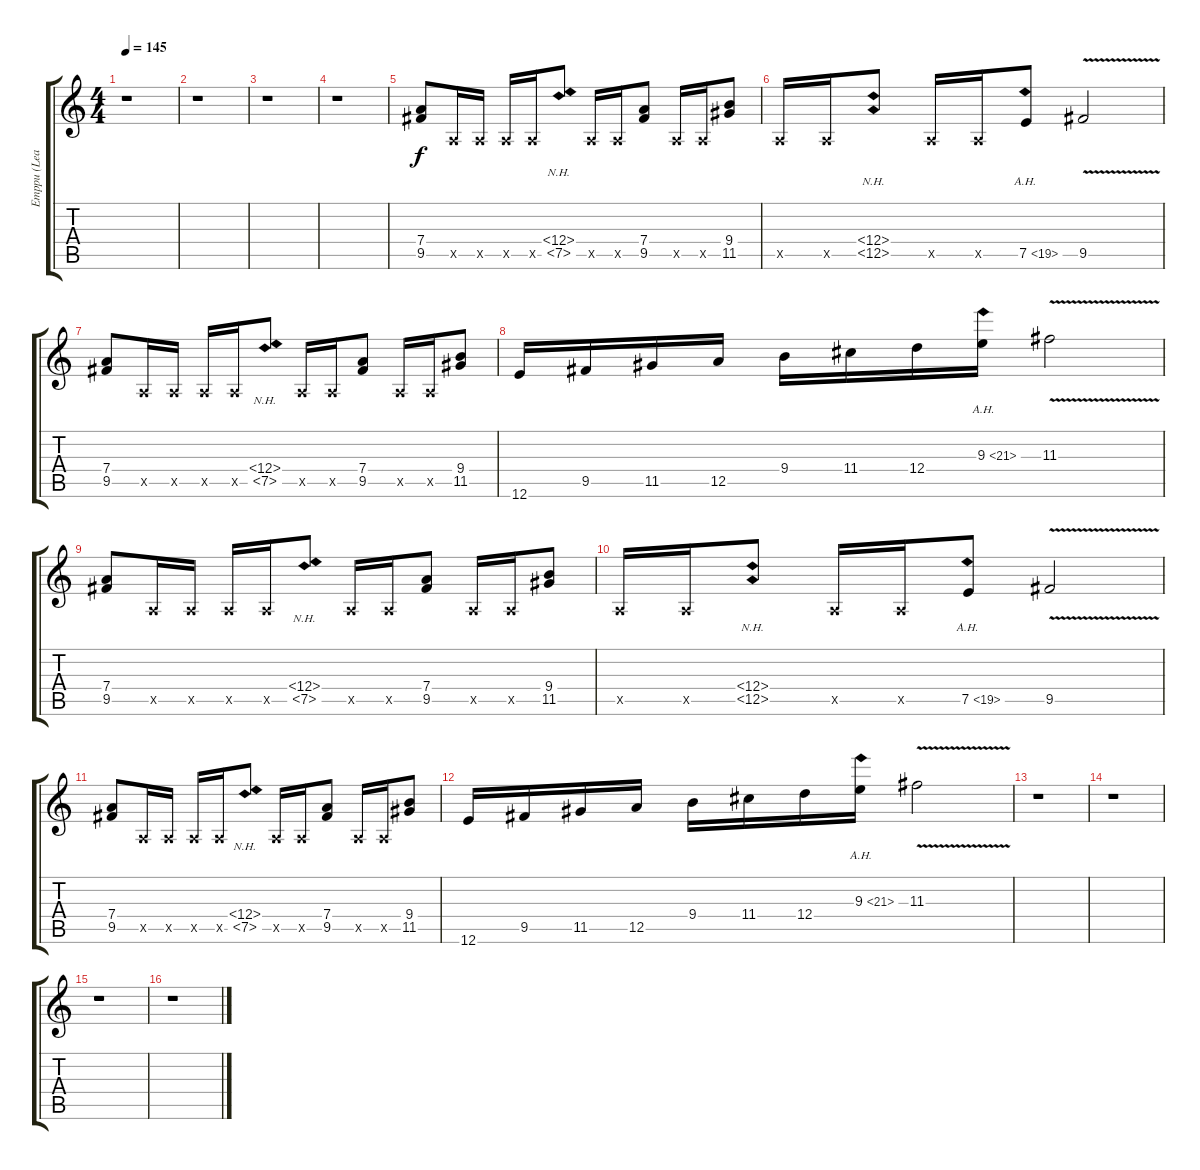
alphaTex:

\track ("Emppu (Lead Guitar)" "Emppu (Lea") {instrument distortionguitar}
\staff {score tabs}
\tuning (E4 B3 G3 D3 A2 E2) {hide}
\ts (4 4)
\tempo 145
\clef g2
\ks c
r.1{dy f} |
r.1 |
r.1 |
r.1 |
(7.4 9.5).8 0.5{x}.16 0.5{x}.16 0.5{x}.16 0.5{x}.16 (6.4{nh} 7.5{nh}).8 0.5{x}.16 0.5{x}.16 (7.4 9.5).8 0.5{x}.16 0.5{x}.16 (9.4 11.5).8 |
0.5{x}.16 0.5{x}.16 (11.4{nh} 12.5{nh}).8 0.5{x}.16 0.5{x}.16 7.5{ah 12}.8 9.5{v}.2 |
(7.4 9.5).8 0.5{x}.16 0.5{x}.16 0.5{x}.16 0.5{x}.16 (6.4{nh} 7.5{nh}).8 0.5{x}.16 0.5{x}.16 (7.4 9.5).8 0.5{x}.16 0.5{x}.16 (9.4 11.5).8 |
12.6.16 9.5.16 11.5.16 12.5.16 9.4.16 11.4.16 12.4.16 9.3{ah 12}.16 11.3{v}.2 |
(7.4 9.5).8 0.5{x}.16 0.5{x}.16 0.5{x}.16 0.5{x}.16 (6.4{nh} 7.5{nh}).8 0.5{x}.16 0.5{x}.16 (7.4 9.5).8 0.5{x}.16 0.5{x}.16 (9.4 11.5).8 |
0.5{x}.16 0.5{x}.16 (11.4{nh} 12.5{nh}).8 0.5{x}.16 0.5{x}.16 7.5{ah 12}.8 9.5{v}.2 |
(7.4 9.5).8 0.5{x}.16 0.5{x}.16 0.5{x}.16 0.5{x}.16 (6.4{nh} 7.5{nh}).8 0.5{x}.16 0.5{x}.16 (7.4 9.5).8 0.5{x}.16 0.5{x}.16 (9.4 11.5).8 |
12.6.16 9.5.16 11.5.16 12.5.16 9.4.16 11.4.16 12.4.16 9.3{ah 12}.16 11.3{v}.2 |
r.1 |
r.1 |
r.1 |
r.1
